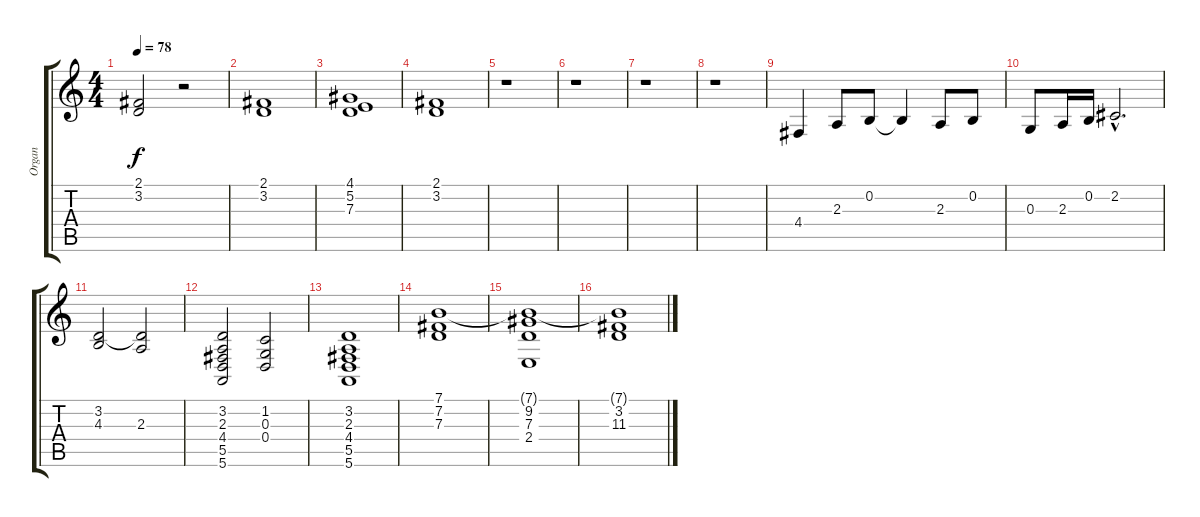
\track ("Organ" "Organ") {instrument electricpiano1}
\staff {score tabs}
\tuning (E4 B3 G3 D3 A2 E2) {hide}
\ts (4 4)
\tempo 78
\clef g2
\ks c
(2.1 3.2).2{dy f} r.2 |
(2.1 3.2).1 |
(4.1 5.2 7.3).1 |
(2.1 3.2).1 |
r.1 |
r.1 |
r.1 |
r.1 |
4.4.4 2.3.8 0.2.8 0.2{t}.4 2.3.8 0.2.8 |
0.3.8 2.3.16 0.2.16 2.2{hac}.2{d} |
(3.2 4.3).2 (3.2{t} 2.3).2 |
(3.2 2.3 4.4 5.5 5.6).2 (1.2 0.3 0.4).2 |
(3.2 2.3 4.4 5.5 5.6).1 |
(7.1 7.2 7.3).1 |
(7.1{t} 9.2 7.3 2.4).1 |
(7.1{t} 3.2 11.3).1
